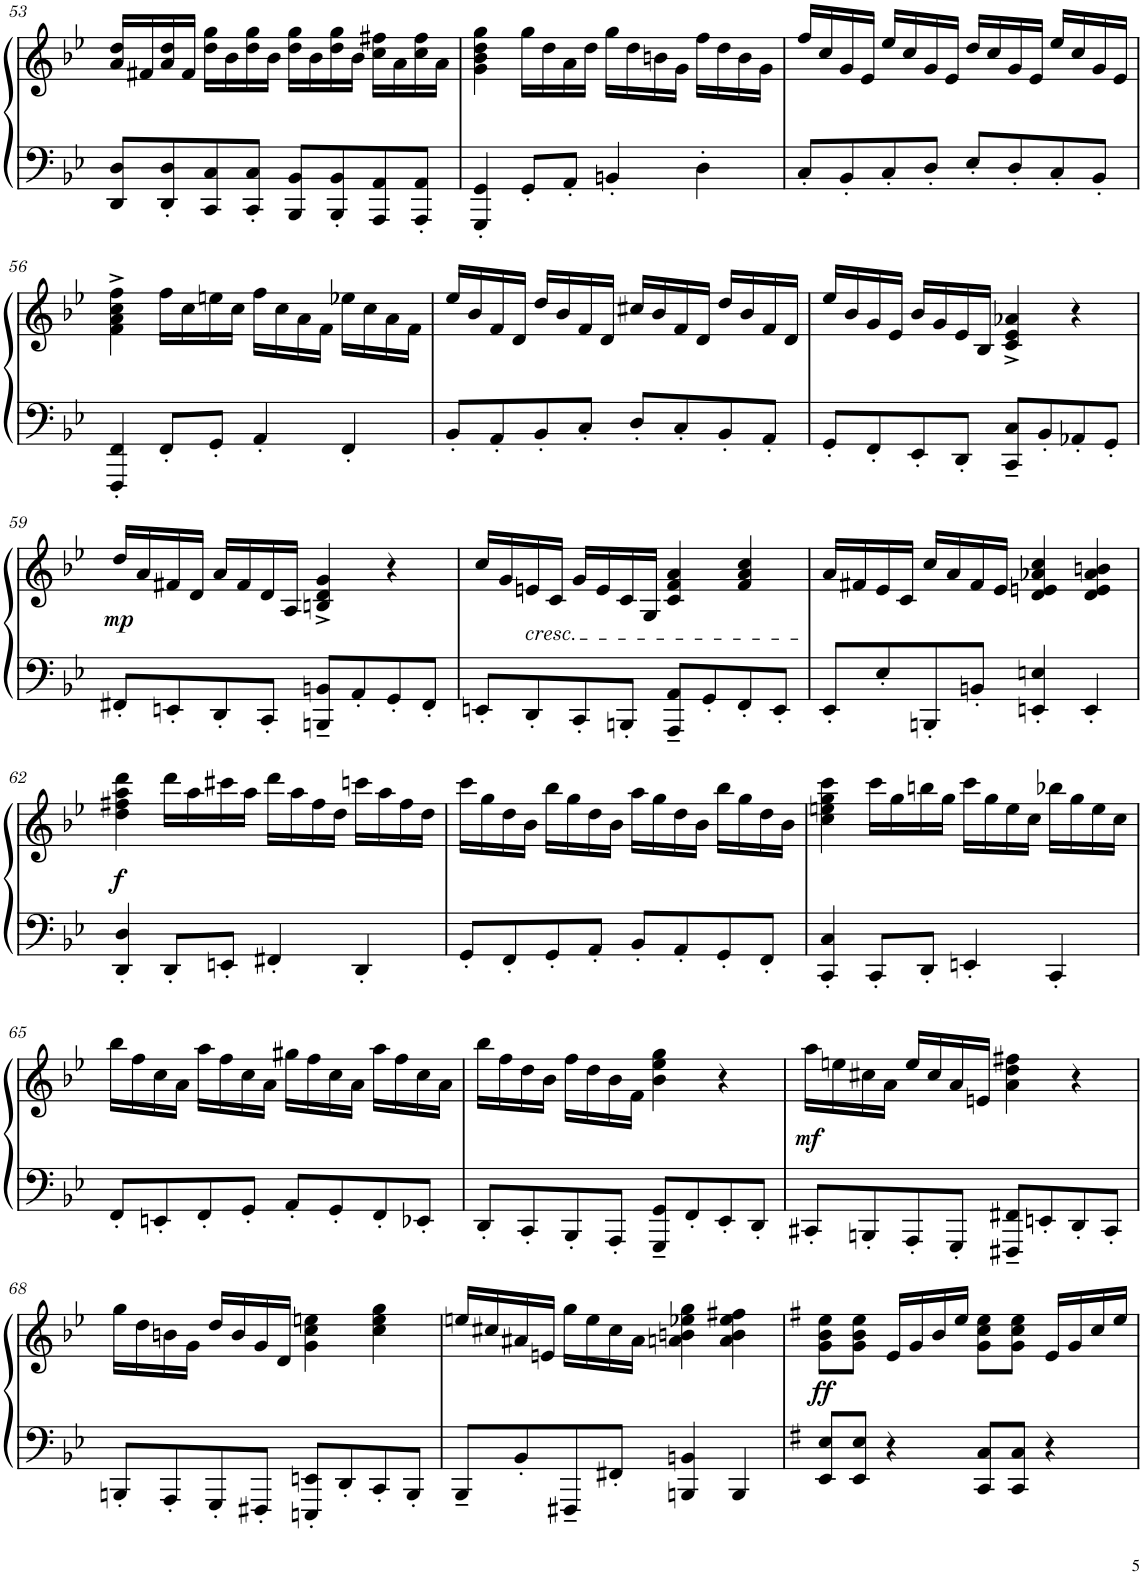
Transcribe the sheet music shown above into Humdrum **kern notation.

**kern	**kern	**dynam
*part1	*part1	*part1
*staff2	*staff1	*staff1/2
*I"Piano	*	*
*I'Pno.	*	*
!!LO:PB:g=z
*clefF4	*clefG2	*
*k[b-e-]	*k[b-e-]	*
*M4/4	*M4/4	*
=53	=53	=53
8DD/ 8D/L	16a/ 16dd/LL	.
.	16f#X/	.
8DD/' 8D/'	16a/ 16dd/	.
.	16f#/JJ	.
8CC/ 8C/	16dd\ 16gg\LL	.
.	16b-\	.
8CC/' 8C/'J	16dd\ 16gg\	.
.	16b-\JJ	.
8BBB-/ 8BB-/L	16dd\ 16gg\LL	.
.	16b-\	.
8BBB-/' 8BB-/'	16dd\ 16gg\	.
.	16b-\JJ	.
8AAA/ 8AA/	16cc\ 16ff#X\LL	.
.	16a\	.
8AAA/' 8AA/'J	16cc\ 16ff#\	.
.	16a\JJ	.
=54	=54	=54
4GGG/' 4GG/'	4g\ 4b-\ 4dd\ 4gg\	.
8GG'/L	16gg\LL	.
.	16dd\	.
8AA'/J	16a\	.
.	16dd\JJ	.
4BBn'/	16gg\LL	.
.	16dd\	.
.	16bn\	.
.	16g\JJ	.
4D'\	16ff\LL	.
.	16dd\	.
.	16b\	.
.	16g\JJ	.
=55	=55	=55
8C'/L	16ff/LL	.
.	16cc/	.
8BB-'/	16g/	.
.	16e-/JJ	.
8C'/	16ee-/LL	.
.	16cc/	.
8D'/J	16g/	.
.	16e-/JJ	.
8E-'/L	16dd/LL	.
.	16cc/	.
8D'/	16g/	.
.	16e-/JJ	.
8C'/	16ee-/LL	.
.	16cc/	.
8BB-'/J	16g/	.
.	16e-/JJ	.
!!LO:LB:g=z
=56	=56	=56
4FFF/' 4FF/'	4f\^ 4a\^ 4cc\^ 4ff\^	.
8FF'/L	16ff\LL	.
.	16cc\	.
8GG'/J	16een\	.
.	16cc\JJ	.
4AA'/	16ff\LL	.
.	16cc\	.
.	16a\	.
.	16f\JJ	.
4FF'/	16ee-X\LL	.
.	16cc\	.
.	16a\	.
.	16f\JJ	.
=57	=57	=57
8BB-'/L	16ee-/LL	.
.	16b-/	.
8AA'/	16f/	.
.	16d/JJ	.
8BB-'/	16dd/LL	.
.	16b-/	.
8C'/J	16f/	.
.	16d/JJ	.
8D'/L	16cc#X/LL	.
.	16b-/	.
8C'/	16f/	.
.	16d/JJ	.
8BB-'/	16dd/LL	.
.	16b-/	.
8AA'/J	16f/	.
.	16d/JJ	.
=58	=58	=58
8GG'/L	16ee-/LL	.
.	16b-/	.
8FF'/	16g/	.
.	16e-/JJ	.
8EE-'/	16b-/LL	.
.	16g/	.
8DD'/J	16e-/	.
.	16B-/JJ	.
8CC/~ 8C/~L	4c/^ 4e-/^ 4a-X/^	.
8BB-'/	.	.
8AA-X'/	4r	.
8GG'/J	.	.
!!LO:LB:g=z
=59	=59	=59
!	!	!LO:DY:b
8FF#X'/L	16dd/LL	mp
.	16a/	.
8EEn'/	16f#X/	.
.	16d/JJ	.
8DD'/	16a/LL	.
.	16f#/	.
8CC'/J	16d/	.
.	16A/JJ	.
8BBBn/~ 8BBn/~L	4Bn/^ 4d/^ 4g/^	.
8AA'/	.	.
8GG'/	4r	.
8FF#'/J	.	.
=60	=60	=60
8EEn'/L	16cc/LL	.
.	16g/	.
!	!LO:TX:b:i:t=cresc.	!
8DD'/	16en/	.
.	16c/JJ	.
8CC'/	16g/LL	.
.	16e/	.
8BBBn'/J	16c/	.
.	16G/JJ	.
8AAA/~ 8AA/~L	4c/ 4f/ 4a/	.
8GG'/	.	.
8FF'/	4f/ 4a/ 4cc/	.
8EE'/J	.	.
=61	=61	=61
8EE-'/L	16a/LL	.
.	16f#X/	.
8E-'/	16e-/	.
.	16c/JJ	.
8BBBn'/	16cc/LL	.
.	16a/	.
8BBn'/J	16f#/	.
.	16e-/JJ	.
4EEn/' 4En/'	4d/ 4en/ 4a-X/ 4cc/	.
4EE'/	4d/ 4e/ 4a-/ 4bn/	.
!!LO:LB:g=z
=62	=62	=62
!	!	!LO:DY:b
4DD/' 4D/'	4dd\ 4ff#X\ 4aa\ 4ddd\	f
8DD'/L	16ddd\LL	.
.	16aa\	.
8EEn'/J	16ccc#X\	.
.	16aa\JJ	.
4FF#X'/	16ddd\LL	.
.	16aa\	.
.	16ff#\	.
.	16dd\JJ	.
4DD'/	16cccn\LL	.
.	16aa\	.
.	16ff#\	.
.	16dd\JJ	.
=63	=63	=63
8GG'/L	16ccc\LL	.
.	16gg\	.
8FF'/	16dd\	.
.	16b-\JJ	.
8GG'/	16bb-\LL	.
.	16gg\	.
8AA'/J	16dd\	.
.	16b-\JJ	.
8BB-'/L	16aa\LL	.
.	16gg\	.
8AA'/	16dd\	.
.	16b-\JJ	.
8GG'/	16bb-\LL	.
.	16gg\	.
8FF'/J	16dd\	.
.	16b-\JJ	.
=64	=64	=64
4CC/' 4C/'	4cc\ 4een\ 4gg\ 4ccc\	.
8CC'/L	16ccc\LL	.
.	16gg\	.
8DD'/J	16bbn\	.
.	16gg\JJ	.
4EEn'/	16ccc\LL	.
.	16gg\	.
.	16ee\	.
.	16cc\JJ	.
4CC'/	16bb-X\LL	.
.	16gg\	.
.	16ee\	.
.	16cc\JJ	.
!!LO:LB:g=z
=65	=65	=65
8FF'/L	16bb-\LL	.
.	16ff\	.
8EEn'/	16cc\	.
.	16a\JJ	.
8FF'/	16aa\LL	.
.	16ff\	.
8GG'/J	16cc\	.
.	16a\JJ	.
8AA'/L	16gg#X\LL	.
.	16ff\	.
8GG'/	16cc\	.
.	16a\JJ	.
8FF'/	16aa\LL	.
.	16ff\	.
8EE-X'/J	16cc\	.
.	16a\JJ	.
=66	=66	=66
8DD'/L	16bb-\LL	.
.	16ff\	.
8CC'/	16dd\	.
.	16b-\JJ	.
8BBB-'/	16ff\LL	.
.	16dd\	.
8AAA'/J	16b-\	.
.	16f\JJ	.
8GGG/~ 8GG/~L	4b-\ 4ee-\ 4gg\	.
8FF'/	.	.
8EE-'/	4r	.
8DD'/J	.	.
=67	=67	=67
!	!	!LO:DY:b
8CC#X'/L	16aa\LL	mf
.	16een\	.
8BBBn'/	16cc#X\	.
.	16a\JJ	.
8AAA'/	16ee/LL	.
.	16cc#/	.
8GGG'/J	16a/	.
.	16en/JJ	.
8FFF#X/~ 8FF#X/~L	4a\ 4dd\ 4ff#X\	.
8EEn'/	.	.
8DD'/	4r	.
8CC#'/J	.	.
!!LO:LB:g=z
=68	=68	=68
8BBBn'/L	16gg\LL	.
.	16dd\	.
8AAA'/	16bn\	.
.	16g\JJ	.
8GGG'/	16dd/LL	.
.	16b/	.
8FFF#X'/J	16g/	.
.	16d/JJ	.
8EEEn/' 8EEn/'L	4g\ 4cc\ 4een\	.
8DD'/	.	.
8CC'/	4cc\ 4ee\ 4gg\	.
8BBB'/J	.	.
=69	=69	=69
8BBB-~/L	16een/LL	.
.	16cc#X/	.
8BB-'/	16a#X/	.
.	16en/JJ	.
8FFF#X~/	16gg\LL	.
.	16ee\	.
8FF#X'/J	16cc#\	.
.	16a#\JJ	.
4BBBn/ 4BBn/	4an\ 4bn\ 4ee-X\ 4gg\	.
4BBB/	4a\ 4b\ 4ee-\ 4ff#X\	.
=70	=70	=70
*k[f#]	*k[f#]	*
!	!	!LO:DY:b
8EE/ 8E/L	8g\ 8b\ 8ee\L	ff
8EE/ 8E/J	8g\ 8b\ 8ee\J	.
4r	16e/LL	.
.	16g/	.
.	16b/	.
.	16ee/JJ	.
8CC/ 8C/L	8g\ 8cc\ 8ee\L	.
8CC/ 8C/J	8g\ 8cc\ 8ee\J	.
4r	16e/LL	.
.	16g/	.
.	16cc/	.
.	16ee/JJ	.
=	=	=
*-	*-	*-
